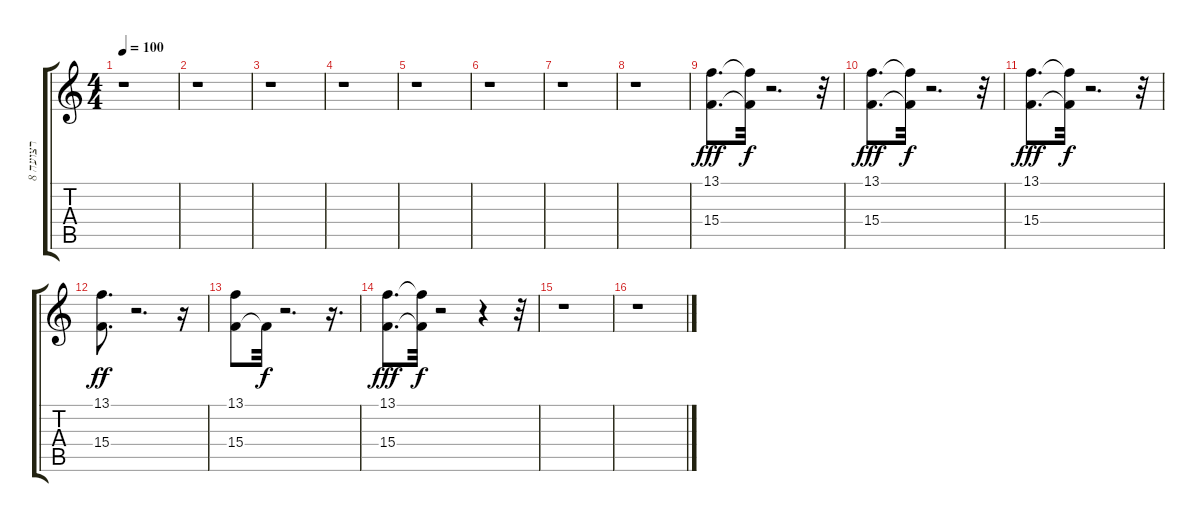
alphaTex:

\track ("רצועה 8" "רצועה 8") {instrument orchestrahit}
\staff {score tabs}
\tuning (E4 B3 G3 D3 A2 E2) {hide}
\ts (4 4)
\tempo 100
\clef g2
\ks c
r.1{dy fff} |
r.1 |
r.1 |
r.1 |
r.1 |
r.1 |
r.1 |
r.1 |
(13.1 15.4).8{d} (13.1{t} 15.4{t}).32{dy f} r.2{d} r.32 |
(13.1 15.4).8{d dy fff} (13.1{t} 15.4{t}).32{dy f} r.2{d} r.32 |
(13.1 15.4).8{d dy fff} (13.1{t} 15.4{t}).32{dy f} r.2{d} r.32 |
(13.1 15.4).8{d dy ff} r.2{d} r.16 |
(13.1 15.4).8 15.4{t}.32{dy f} r.2{d} r.16{d} |
(13.1 15.4).8{d dy fff} (13.1{t} 15.4{t}).32{dy f} r.2 r.4 r.32 |
r.1 |
r.1
